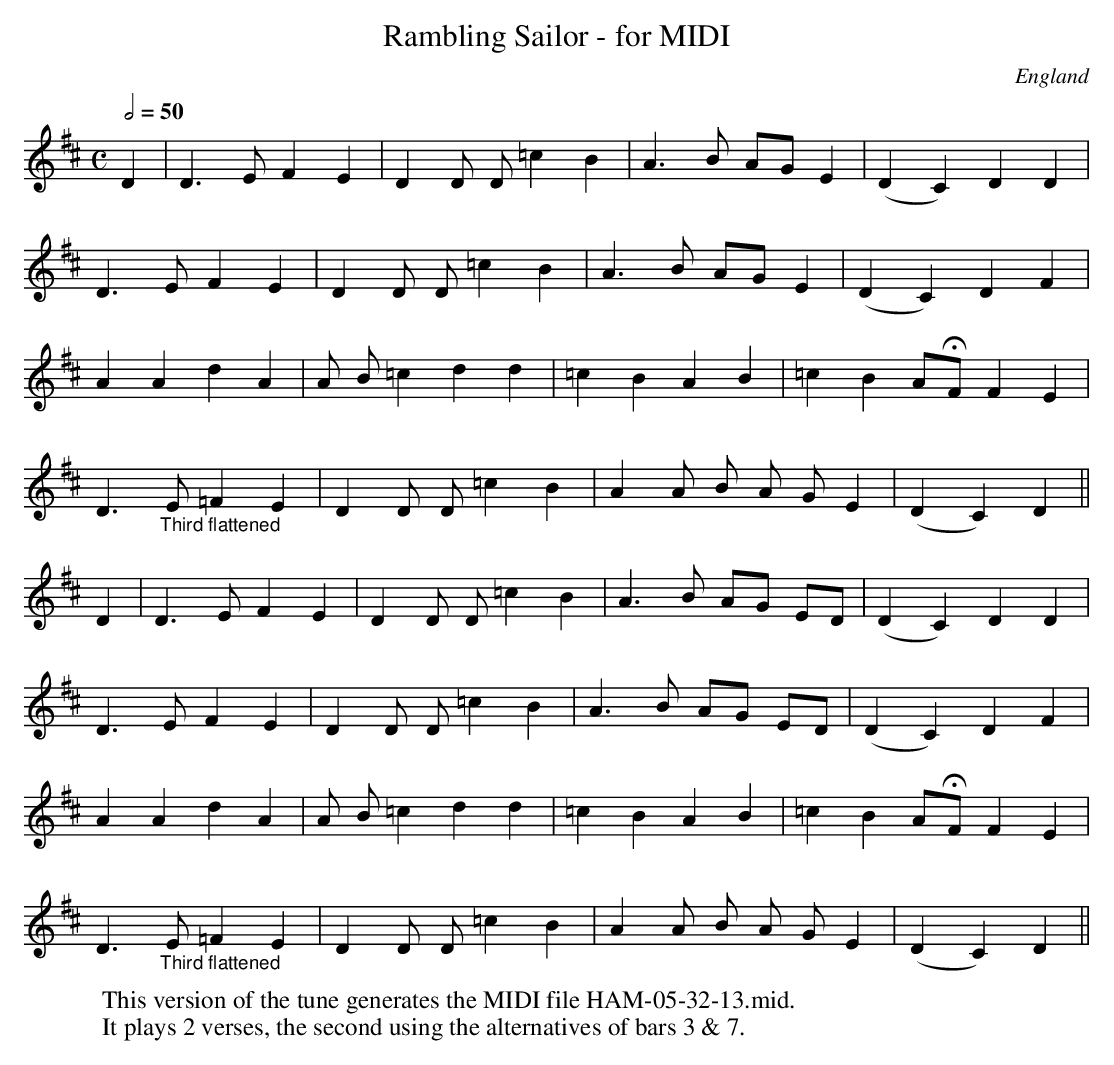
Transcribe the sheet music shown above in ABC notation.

X:1
T:Rambling Sailor - for MIDI
O:England
M:C
L:1/4
Q:2/4=50
K:D
D|D>E FE|DD/ D/ =cB|A>B A/G/E|(DC)DD|
D>E FE|DD/ D/ =cB|A>B A/G/ E|(DC)DF|
AAdA|A/ B/ =cdd|=cB AB|=cB A/HF/ FE|
D"_Third flattened">E =FE|DD/ D/=cB|AA/ B/ A/ G/E|(DC)D||
D|D>E FE|DD/ D/ =cB|A>B A/G/ E/D/|(DC)DD|
D>E FE|DD/ D/ =cB|A>B A/G/ E/D/|(DC)DF|
AAdA|A/ B/ =cdd|=cB AB|=cB A/HF/ FE|
D"_Third flattened">E =FE|DD/ D/=cB|AA/ B/ A/ G/E|(DC)D||
W:This version of the tune generates the MIDI file HAM-05-32-13.mid.
W:It plays 2 verses, the second using the alternatives of bars 3 & 7.
